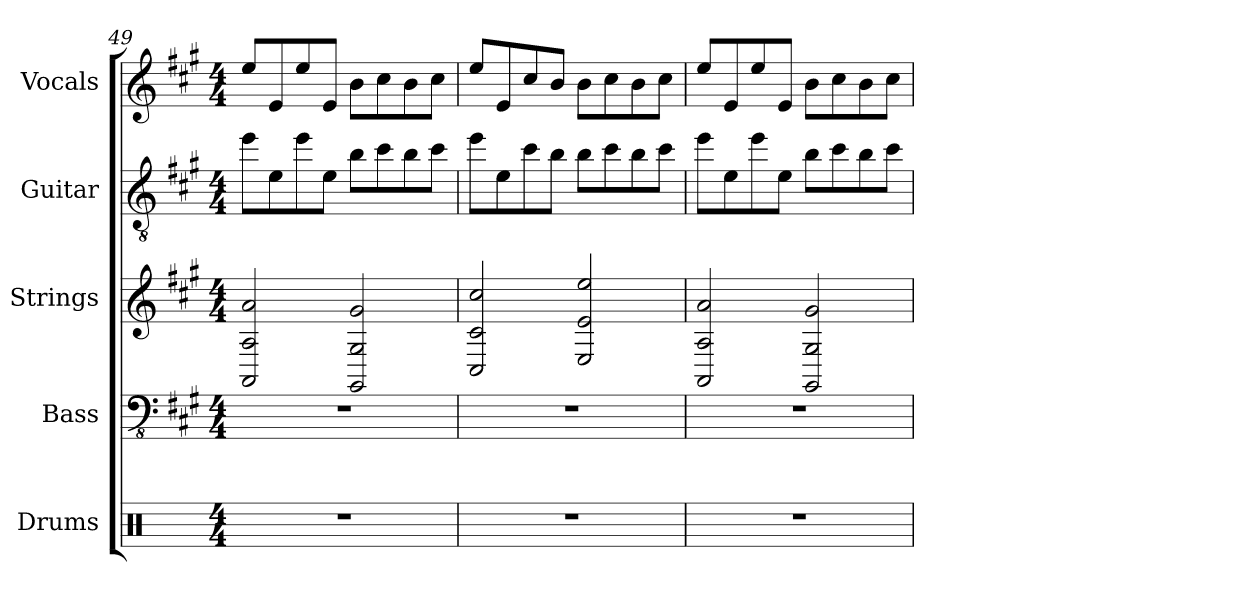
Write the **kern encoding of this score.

**kern	**kern	**kern	**kern	**kern
*part5	*part4	*part3	*part2	*part1
*staff5	*staff4	*staff3	*staff2	*staff1
*I"Drums	*I"Bass	*I"Strings	*I"Guitar	*I"Vocals
*clefX	*clefFv4	*clefG2	*clefGv2	*clefG2
*k[]	*k[f#c#g#]	*k[f#c#g#]	*k[f#c#g#]	*k[f#c#g#]
*M4/4	*M4/4	*M4/4	*M4/4	*M4/4
=49	=49	=49	=49	=49
1r	1r	2AA/ 2A/ 2a/	8ee\L	8ee/L
.	.	.	8e\	8e/
.	.	.	8ee\	8ee/
.	.	.	8e\J	8e/J
.	.	2GG#/ 2G#/ 2g#/	8b\L	8b\L
.	.	.	8cc#\	8cc#\
.	.	.	8b\	8b\
.	.	.	8cc#\J	8cc#\J
=50	=50	=50	=50	=50
1r	1r	2C#/ 2c#/ 2cc#/	8ee\L	8ee/L
.	.	.	8e\	8e/
.	.	.	8cc#\	8cc#/
.	.	.	8b\J	8b/J
.	.	2E/ 2e/ 2ee/	8b\L	8b\L
.	.	.	8cc#\	8cc#\
.	.	.	8b\	8b\
.	.	.	8cc#\J	8cc#\J
!!LO:PB:g=z
=51	=51	=51	=51	=51
1r	1r	2AA/ 2A/ 2a/	8ee\L	8ee/L
.	.	.	8e\	8e/
.	.	.	8ee\	8ee/
.	.	.	8e\J	8e/J
.	.	2GG#/ 2G#/ 2g#/	8b\L	8b\L
.	.	.	8cc#\	8cc#\
.	.	.	8b\	8b\
.	.	.	8cc#\J	8cc#\J
=	=	=	=	=
*-	*-	*-	*-	*-
